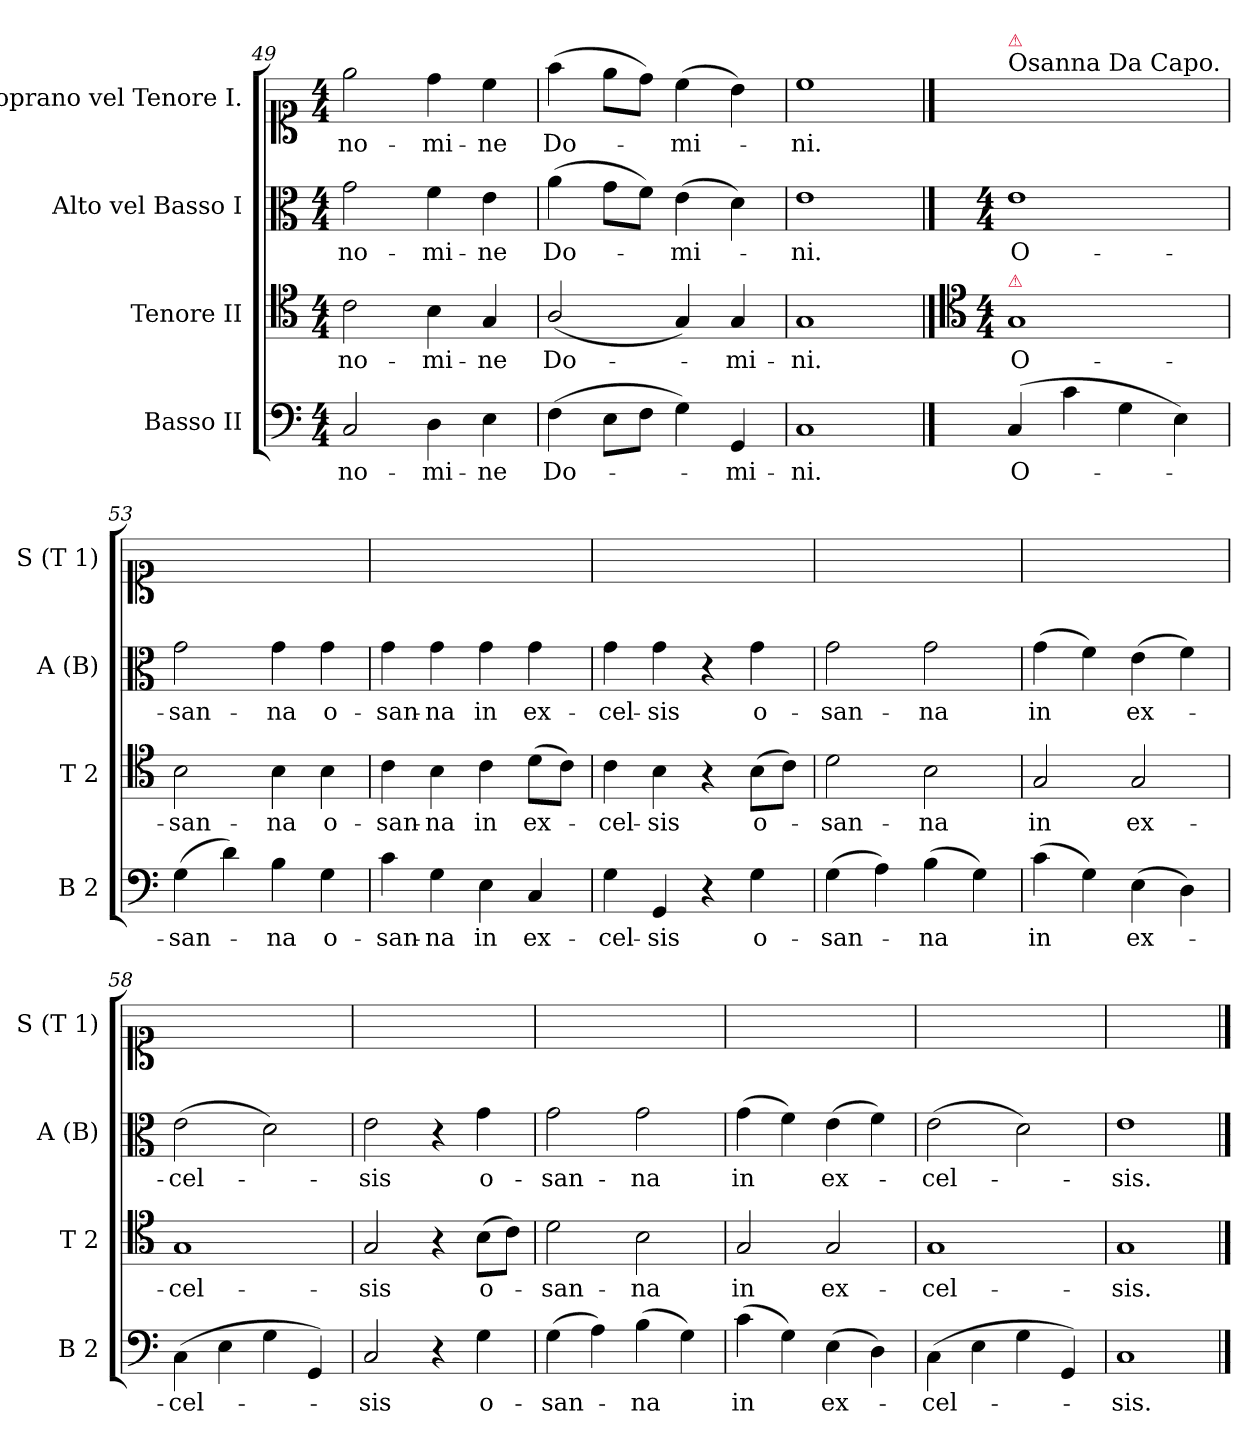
**kern	**text	**kern	**text	**kern	**text	**kern	**text
*part4	*part4	*part3	*part3	*part2	*part2	*part1	*part1
*staff4	*staff4	*staff3	*staff3	*staff2	*staff2	*staff1	*staff1
*I"Basso II	*	*I"Tenore II	*	*I"Alto vel Basso I	*	*I"Soprano vel Tenore I.	*
*I'B 2	*	*I'T 2	*	*I'A (B)	*	*I'S (T 1)	*
*clefF4	*	*clefC4	*	*clefC3	*	*clefC1	*
*k[]	*	*k[]	*	*k[]	*	*k[]	*
*C:	*	*C:	*	*C:	*	*C:	*
*M4/4	*	*M4/4	*	*M4/4	*	*M4/4	*
=49	=49	=49	=49	=49	=49	=49	=49
2C/	no-	2c\	no-	2g\	no-	2ee\	no-
4D\	-mi-	4B\	-mi-	4f\	-mi-	4dd\	-mi-
4E\	-ne	4G/	-ne	4e\	-ne	4cc\	-ne
=50	=50	=50	=50	=50	=50	=50	=50
(>4F\	Do-	(<2A/	Do-	(>4a\	Do-	(>4ff\	Do-
8E\L	.	.	.	8g\L	.	8ee\L	.
8F\J	.	.	.	8f\J)	.	8dd\J)	.
4G\)	.	4G/)	.	(>4e\	-mi-	(>4cc\	-mi-
4GG/	-mi-	4G/	-mi-	4d\)	.	4b\)	.
=51	=51	=51	=51	=51	=51	=51	=51
1C	-ni.	1G	-ni.	1e	-ni.	1cc	-ni.
==52	==52	==52	==52	==52	==52	==52	==52
*	*	*clefC4	*	*	*	*	*
*	*	*M4/4	*	*M4/4	*	*	*
!	!	!	!	!	!	!LO:TX:a:t=Osanna Da Capo.	!
!	!	!	!	!	!	!LO:TX:a:color=crimson:t=⚠	!
!	!	!LO:TX:a:color=crimson:t=⚠	!	!	!	!	!
(>4C/	O-	1G	O-	1e	O-	1ccyy	O-
4c\	.	.	.	.	.	.	.
4G\	.	.	.	.	.	.	.
4E\)	.	.	.	.	.	.	.
=53	=53	=53	=53	=53	=53	=53	=53
(>4G\	-san-	2B\	-san-	2g\	-san-	2dd\yy	-san-
4d\)	.	.	.	.	.	.	.
4B\	-na	4B\	-na	4g\	-na	4dd\yy	-na
4G\	o-	4B\	o-	4g\	o-	4dd\yy	o-
=54	=54	=54	=54	=54	=54	=54	=54
4c\	-san-	4c\	-san-	4g\	-san-	4ee\yy	-san-
4G\	-na	4B\	-na	4g\	-na	4dd\yy	-na
4E\	in	4c\	in	4g\	in	4ee\yy	in
4C/	ex-	(>8d\L	ex-	4g\	ex-	(>8ff\Lyy	ex-
.	.	8c\J)	.	.	.	8ee\Jyy)	.
=55	=55	=55	=55	=55	=55	=55	=55
4G\	-cel-	4c\	-cel-	4g\	-cel-	4ee\yy	-cel-
4GG/	-sis	4B\	-sis	4g\	-sis	4dd\yy	-sis
4r	.	4r	.	4r	.	4ryy	.
4G\	o-	(>8B\L	o-	4g\	o-	(>8dd\Lyy	o-
.	.	8c\J)	.	.	.	8ee\Jyy)	.
=56	=56	=56	=56	=56	=56	=56	=56
(>4G\	-san-	2d\	-san-	2g\	-san-	2ff\yy	-san-
4A\)	.	.	.	.	.	.	.
(>4B\	-na	2B\	-na	2g\	-na	2dd\yy	-na
4G\)	.	.	.	.	.	.	.
=57	=57	=57	=57	=57	=57	=57	=57
(>4c\	in	2G/	in	(>4g\	in	(>4ee\yy	in
4G\)	.	.	.	4f\)	.	4dd\yy)	.
(>4E\	ex-	2G/	ex-	(>4e\	ex-	(>4cc\yy	ex-
4D\)	.	.	.	4f\)	.	4dd\yy)	.
=58	=58	=58	=58	=58	=58	=58	=58
(>4C\	-cel-	1G	-cel-	(>2e\	-cel-	(>2cc\yy	-cel-
4E\	.	.	.	.	.	.	.
4G\	.	.	.	2d\)	.	2b\yy)	.
4GG/)	.	.	.	.	.	.	.
=59	=59	=59	=59	=59	=59	=59	=59
2C/	-sis	2G/	-sis	2e\	-sis	2cc\yy	-sis
4r	.	4r	.	4r	.	4ryy	.
4G\	o-	(>8B\L	o-	4g\	o-	(>8dd\Lyy	o-
.	.	8c\J)	.	.	.	8ee\Jyy)	.
=60	=60	=60	=60	=60	=60	=60	=60
(>4G\	-san-	2d\	-san-	2g\	-san-	2ff\yy	-san-
4A\)	.	.	.	.	.	.	.
(>4B\	-na	2B\	-na	2g\	-na	2dd\yy	-na
4G\)	.	.	.	.	.	.	.
=61	=61	=61	=61	=61	=61	=61	=61
(>4c\	in	2G/	in	(>4g\	in	(>4ee\yy	in
4G\)	.	.	.	4f\)	.	4dd\yy)	.
(>4E\	ex-	2G/	ex-	(>4e\	ex-	(>4cc\yy	ex-
4D\)	.	.	.	4f\)	.	4dd\yy)	.
=62	=62	=62	=62	=62	=62	=62	=62
(>4C\	-cel-	1G	-cel-	(>2e\	-cel-	(>2cc\yy	-cel-
4E\	.	.	.	.	.	.	.
4G\	.	.	.	2d\)	.	2b\yy)	.
4GG/)	.	.	.	.	.	.	.
=63	=63	=63	=63	=63	=63	=63	=63
1C	-sis.	1G	-sis.	1e	-sis.	1ccyy	-sis.
==	==	==	==	==	==	==	==
*-	*-	*-	*-	*-	*-	*-	*-
